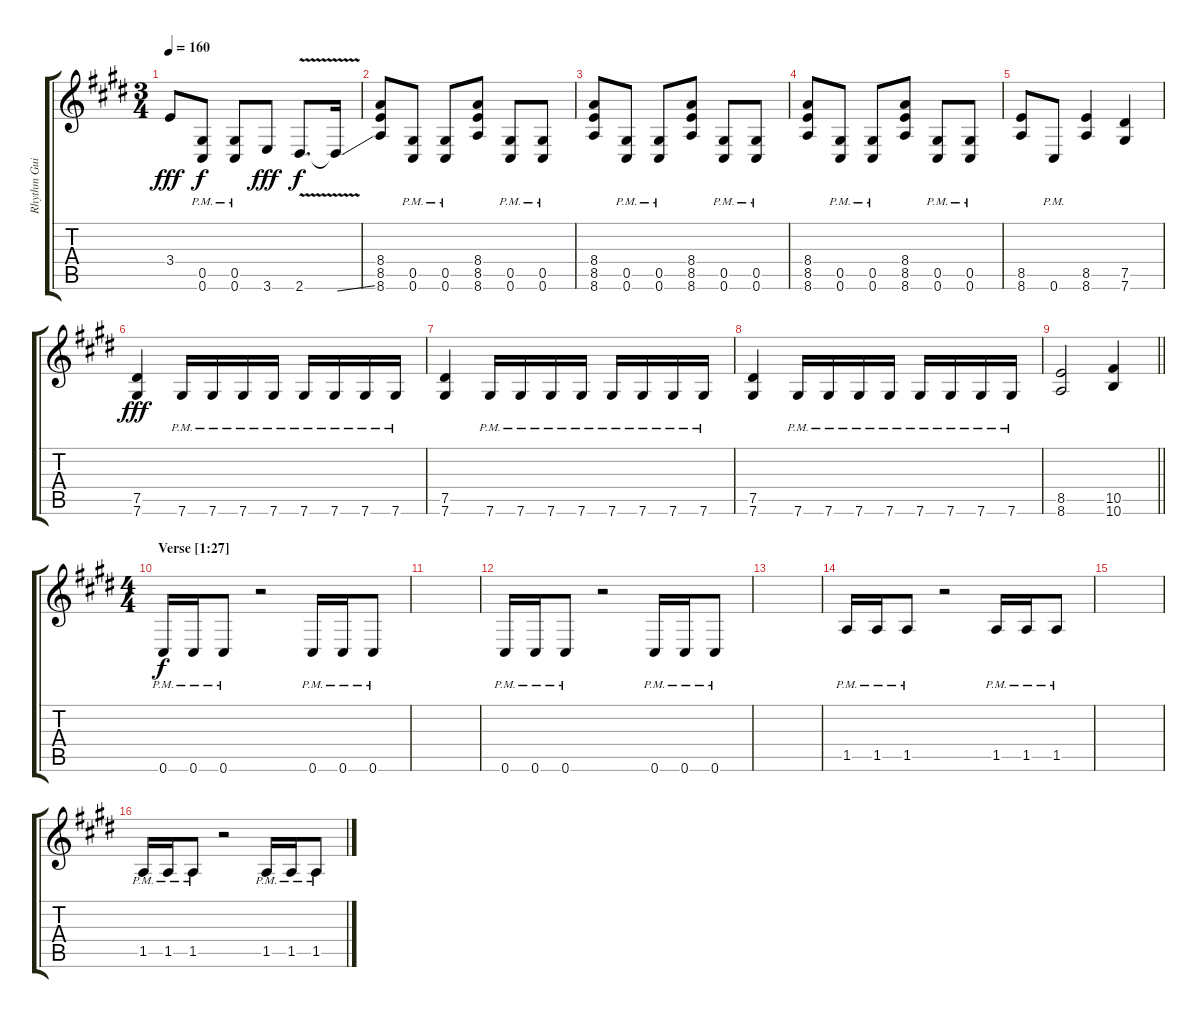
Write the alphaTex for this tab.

\track ("Rhythm Guitar I" "Rhythm Gui") {instrument distortionguitar}
\staff {score tabs}
\tuning (Eb4 Bb3 Gb3 Db3 Ab2 Db2) {hide}
\ts (3 4)
\tempo 160
\clef g2
\ks c#minor
3.4.8{dy fff} (0.5{pm} 0.6{pm}).8{dy f} (0.5{pm} 0.6{pm}).8 3.6.8{dy fff} 2.6{v}.8{d dy f} 2.6{ss t}.16 |
(8.4 8.5 8.6).8 (0.5{pm} 0.6{pm}).8 (0.5{pm} 0.6{pm}).8 (8.4 8.5 8.6).8 (0.5{pm} 0.6{pm}).8 (0.5{pm} 0.6{pm}).8 |
(8.4 8.5 8.6).8 (0.5{pm} 0.6{pm}).8 (0.5{pm} 0.6{pm}).8 (8.4 8.5 8.6).8 (0.5{pm} 0.6{pm}).8 (0.5{pm} 0.6{pm}).8 |
(8.4 8.5 8.6).8 (0.5{pm} 0.6{pm}).8 (0.5{pm} 0.6{pm}).8 (8.4 8.5 8.6).8 (0.5{pm} 0.6{pm}).8 (0.5{pm} 0.6{pm}).8 |
(8.5 8.6).8 0.6{pm}.8 (8.5 8.6).4 (7.5 7.6).4 |
(7.5 7.6).4{dy fff} 7.6{pm}.16 7.6{pm}.16 7.6{pm}.16 7.6{pm}.16 7.6{pm}.16 7.6{pm}.16 7.6{pm}.16 7.6{pm}.16 |
(7.5 7.6).4 7.6{pm}.16 7.6{pm}.16 7.6{pm}.16 7.6{pm}.16 7.6{pm}.16 7.6{pm}.16 7.6{pm}.16 7.6{pm}.16 |
(7.5 7.6).4 7.6{pm}.16 7.6{pm}.16 7.6{pm}.16 7.6{pm}.16 7.6{pm}.16 7.6{pm}.16 7.6{pm}.16 7.6{pm}.16 |
\barLineRight lightlight
(8.5 8.6).2 (10.5 10.6).4 |
\ts (4 4)
\section ("" "Verse [1:27]")
0.6{pm}.16{dy f} 0.6{pm}.16 0.6{pm}.8 r.2 0.6{pm}.16 0.6{pm}.16 0.6{pm}.8 |
|
0.6{pm}.16 0.6{pm}.16 0.6{pm}.8 r.2 0.6{pm}.16 0.6{pm}.16 0.6{pm}.8 |
|
1.5{pm}.16 1.5{pm}.16 1.5{pm}.8 r.2 1.5{pm}.16 1.5{pm}.16 1.5{pm}.8 |
|
1.5{pm}.16 1.5{pm}.16 1.5{pm}.8 r.2 1.5{pm}.16 1.5{pm}.16 1.5{pm}.8
